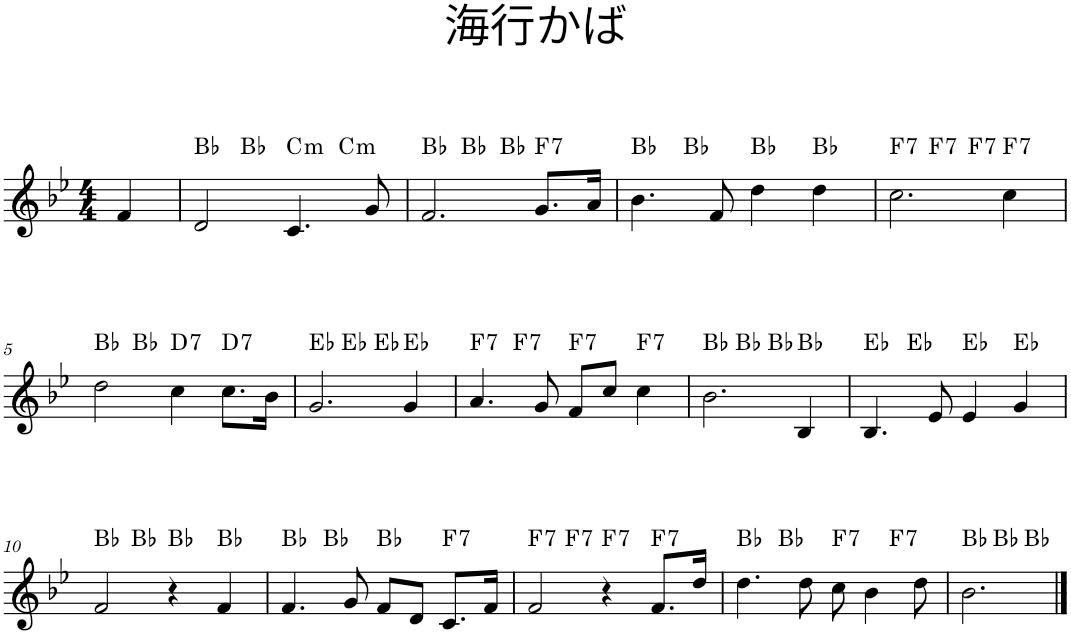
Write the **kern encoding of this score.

**kern	**harte
*part1	*part1
*staff1	*
*I"Piano	*
*I'Pno.	*
*clefG2	*
*k[b-e-]	*
*M4/4	*
=	=
4f/	.
=1	=1
*^	*
*	*^	*
2d/	4ryy	2.ryy	Bb:maj
.	2.ryy	.	Bb:maj
!	!	!	!LO:H:kt=m
4.c/	.	.	C:min
!	!	!	!LO:H:kt=m
.	.	4ryy	C:min
8g/	.	.	.
=2	=2	=2	=2
2.f/	4ryy	2ryy	Bb:maj
.	2.ryy	.	Bb:maj
.	.	2ryy	Bb:maj
!	!	!	!LO:H:kt=7
8.g/L	.	.	F:7
16a/Jk	.	.	.
*	*v	*v	*
=3	=3	=3
4.b-\	4ryy	Bb:maj
.	2.ryy	Bb:maj
8f/	.	.
4dd\	.	Bb:maj
4dd\	.	Bb:maj
=4	=4	=4
!	!	!LO:H:kt=7
*	*^	*
2.cc\	4ryy	2ryy	F:7
!	!	!	!LO:H:kt=7
.	2.ryy	.	F:7
!	!	!	!LO:H:kt=7
.	.	2ryy	F:7
!	!	!	!LO:H:kt=7
4cc\	.	.	F:7
*	*v	*v	*
!!LO:LB:g=z
=5	=5	=5
2dd\	4ryy	Bb:maj
.	2.ryy	Bb:maj
!	!	!LO:H:kt=7
4cc\	.	D:7
!	!	!LO:H:kt=7
8.cc\L	.	D:7
16b-\Jk	.	.
=6	=6	=6
*	*^	*
2.g/	4ryy	2ryy	Eb:maj
.	2.ryy	.	Eb:maj
.	.	2ryy	Eb:maj
4g/	.	.	Eb:maj
=7	=7	=7	=7
!	!	!	!LO:H:kt=7
*	*v	*v	*
4.a/	4ryy	F:7
!	!	!LO:H:kt=7
.	2.ryy	F:7
8g/	.	.
!	!	!LO:H:kt=7
8f/L	.	F:7
8cc/J	.	.
!	!	!LO:H:kt=7
4cc\	.	F:7
=8	=8	=8
*	*^	*
2.b-\	4ryy	2ryy	Bb:maj
.	2.ryy	.	Bb:maj
.	.	2ryy	Bb:maj
4B-/	.	.	Bb:maj
*	*v	*v	*
=9	=9	=9
4.B-/	4ryy	Eb:maj
.	2.ryy	Eb:maj
8e-/	.	.
4e-/	.	Eb:maj
4g/	.	Eb:maj
!!LO:LB:g=z	!!
=10	=10	=10
2f/	4ryy	Bb:maj
.	2.ryy	Bb:maj
4r	.	Bb:maj
4f/	.	Bb:maj
=11	=11	=11
4.f/	4ryy	Bb:maj
.	2.ryy	Bb:maj
8g/	.	.
8f/L	.	Bb:maj
8d/J	.	.
!	!	!LO:H:kt=7
8.c/L	.	F:7
16f/Jk	.	.
=12	=12	=12
!	!	!LO:H:kt=7
2f/	4ryy	F:7
!	!	!LO:H:kt=7
.	2.ryy	F:7
!	!	!LO:H:kt=7
4r	.	F:7
!	!	!LO:H:kt=7
8.f/L	.	F:7
16dd/Jk	.	.
=13	=13	=13
*	*^	*
4.dd\	4ryy	2.ryy	Bb:maj
.	2.ryy	.	Bb:maj
8dd\	.	.	.
!	!	!	!LO:H:kt=7
8cc\	.	.	F:7
4b-\	.	.	.
!	!	!	!LO:H:kt=7
.	.	4ryy	F:7
8dd\	.	.	.
=14	=14	=14	=14
2.b-\	4ryy	2ryy	Bb:maj
.	2ryy	.	Bb:maj
.	.	4ryy	Bb:maj
*v	*v	*v	*
==	==
*-	*-
